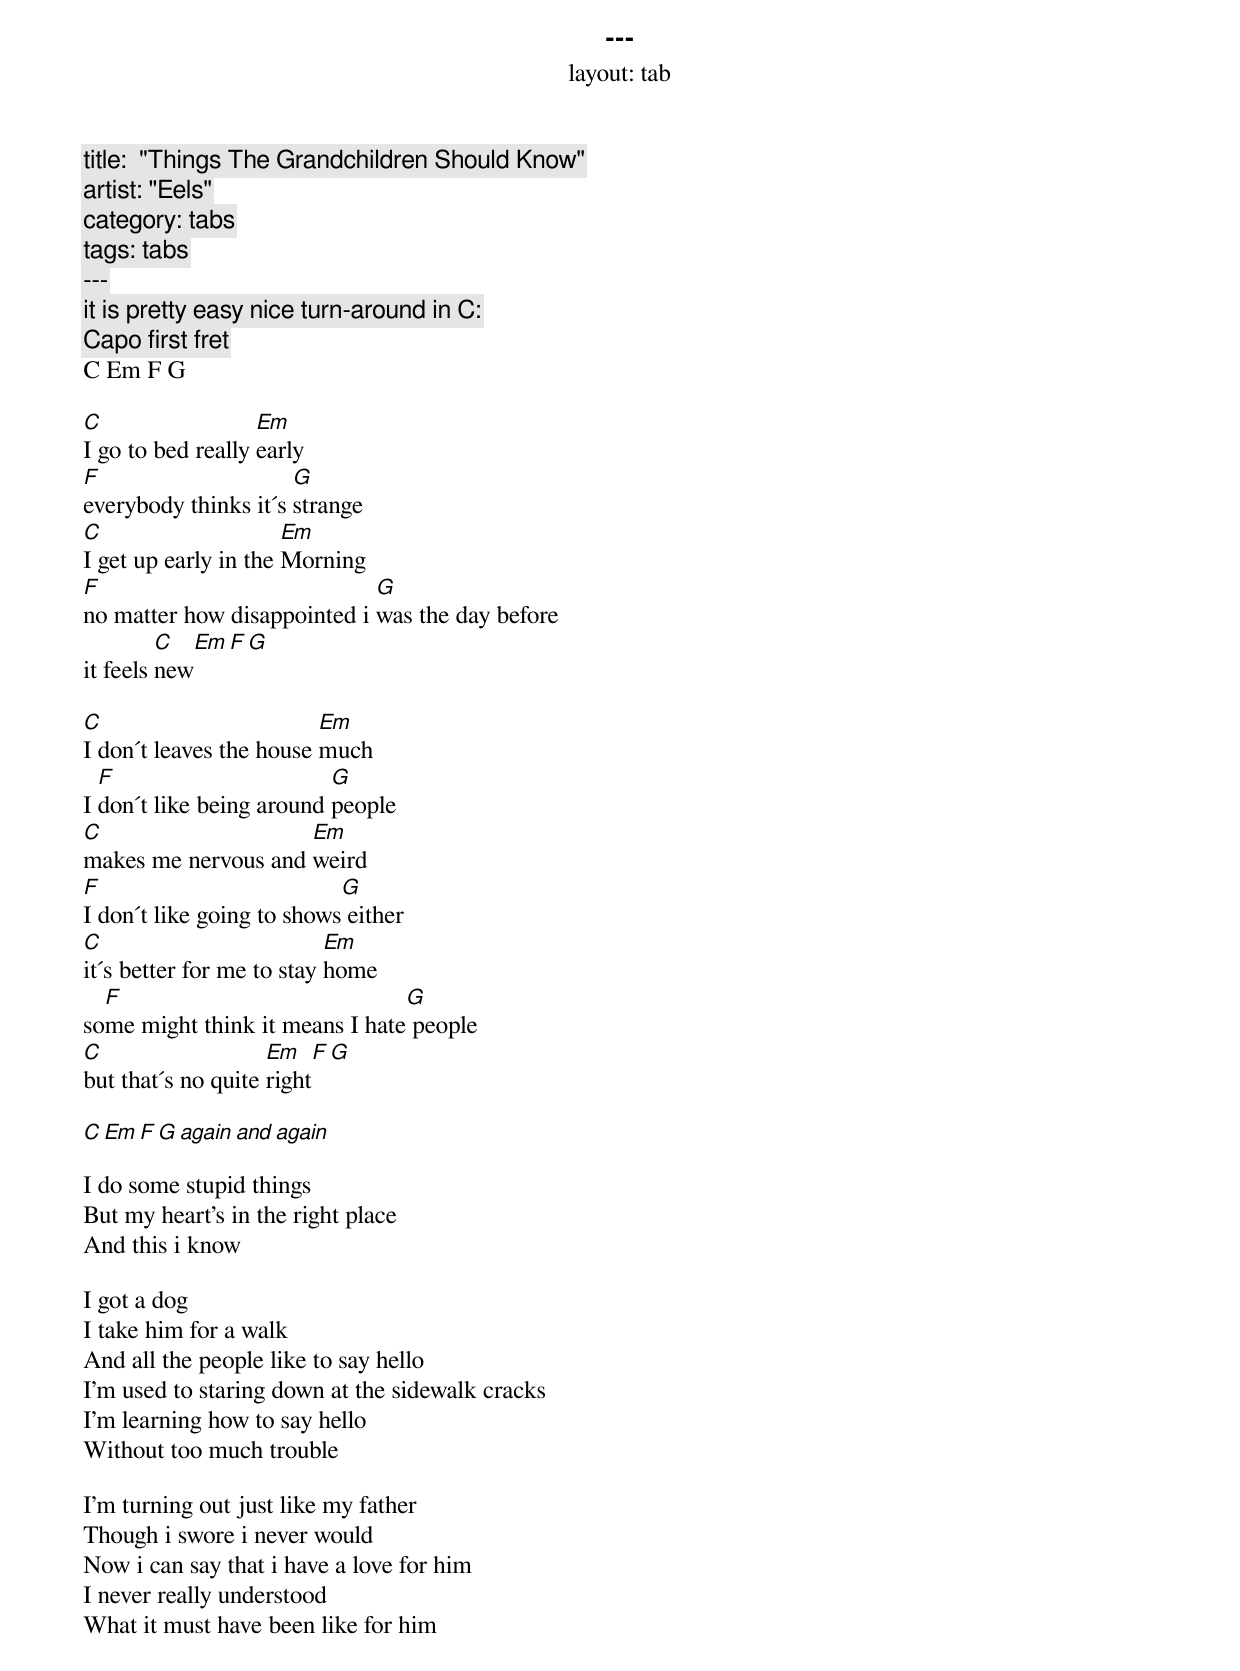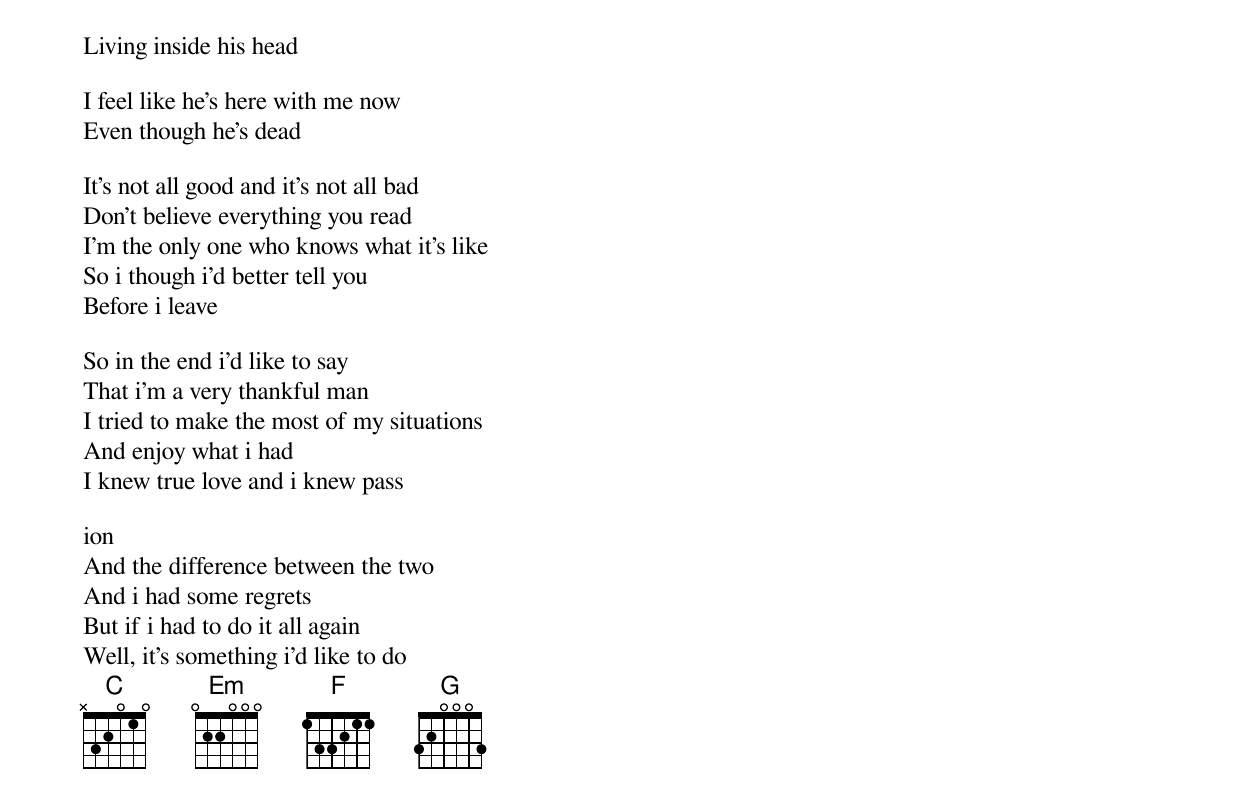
---
layout: tab
title:  "Things The Grandchildren Should Know"
artist: "Eels"
category: tabs
tags: tabs
---
it is pretty easy nice turn-around in C:
 Capo first fret
C Em F G

C                  Em
I go to bed really early
F                     G
everybody thinks it´s strange
C                     Em
I get up early in the Morning
F                            G
no matter how disappointed i was the day before
         C      Em F G
it feels new

C                        Em
I don´t leaves the house much
  F                       G
I don´t like being around people
C                    Em
makes me nervous and weird
F                          G
I don´t like going to shows either
C                          Em
it´s better for me to stay home
  F                             G
some might think it means I hate people
C                   Em          F  G
but that´s no quite right

C Em F G again and again

I do some stupid things
But my heart's in the right place
And this i know

I got a dog
I take him for a walk
And all the people like to say hello
I'm used to staring down at the sidewalk cracks
I'm learning how to say hello
Without too much trouble

I'm turning out just like my father
Though i swore i never would
Now i can say that i have a love for him
I never really understood
What it must have been like for him
Living inside his head

I feel like he's here with me now
Even though he's dead

It's not all good and it's not all bad
Don't believe everything you read
I'm the only one who knows what it's like
So i though i'd better tell you
Before i leave

So in the end i'd like to say
That i'm a very thankful man
I tried to make the most of my situations
And enjoy what i had
I knew true love and i knew pass

ion
And the difference between the two
And i had some regrets
But if i had to do it all again
Well, it's something i'd like to do
